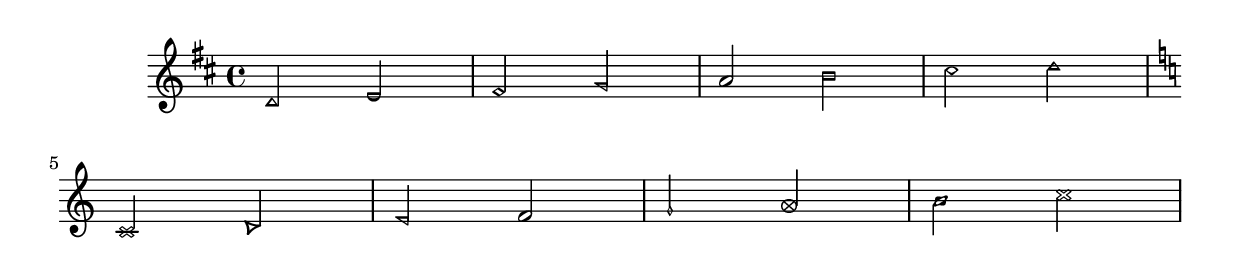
%% DO NOT EDIT this file manually; it is automatically
%% generated from LSR http://lsr.dsi.unimi.it
%% Make any changes in LSR itself, or in Documentation/snippets/new/ ,
%% and then run scripts/auxiliar/makelsr.py
%%
%% This file is in the public domain.
\version "2.14.2"

\header {
  lsrtags = "editorial-annotations, pitches"

%% Translation of GIT committish: b482c3e5b56c3841a88d957e0ca12964bd3e64fa
  doctitlees = "Aplicar estilos de cabeza según la nota de la escala"
  texidoces = "
La propiedad @code{shapeNoteStyles} se puede usar para definir varios
estilos de cabezas de nota para cada grado de la escala (según esté
establecido por la armadura o por la propiedad @code{tonic}).  Esta
propiedad requiere un conjunto de símbolos, que pueden ser puramente
arbitrarios (se permiten expresiones geométricas como @code{triangle},
triángulo, @code{cross}, aspas, y @code{xcircle}, círculo con aspas) o
basados en una antigua tradición americana de grabado (ciertos nombres
de nota latinos trambién se permiten).

Dicho esto, para imitar antiguos cancioneros americanos, existen varios
estilos predefinidos de cabezas de nota disponibles a través de
instrucciones de abreviatura como @code{\\aikenHeads} o
@code{\\sacredHarpHeads}.

Este ejemplo muestra distintas formas de obtener cabezas de notas con forma,
y muestra la capacidad de transportar una melodía sin perder la
correspondencia entre las funciones armónicas y los estilos de cabezas de
nota.

"


%% Translation of GIT committish: bbf8fd2b5a3ebf20a1fdc91613dc49045a53a270
  texidocit = "
La proprietà @code{shapeNoteStyles} può essere usata per definire vari
stili di teste di nota per ogni grado della scala (definita dall'armatura
di chiave o dalla proprietà @code{tonic}). Questa proprietà richiede un
insieme di simboli, che può essere puramente arbitrario (sono permesse
espressioni geometriche come @code{triangle}, @code{cross} e @code{xcircle})
o basato sull'antica tradizione tipografica americana (sono consentiti
anche alcuni nomi di nota latini).

Detto questo, per imitare gli antichi canzionieri americani, ci sono vari
stili predefiniti disponibili attraverso dei comodi comandi come
@code{\\aikenHeads} o @code{\\sacredHarpHeads}.

Questo esempio mostra modi diversi di ottenere teste di nota di varie
forme e illustra la possibilità di trasporre una melodia senza
perdere la corrispondenza tra le funzioni armoniche e gli stili delle
teste.

"
  doctitleit = "Applicazione degli stili delle teste di nota in base al grado della scala"

%% Translation of GIT committish: 0a868be38a775ecb1ef935b079000cebbc64de40
  doctitlede = "Notenkopfstile basierend auf der Tonleiterstufe erstellen"
  texidocde = "
Die @code{shapeNoteStyles}-(NotenFormenStile)-Eigenschaft kann benutzt
werden, um verschiedene Notenstile für jeden Schritt der Tonleiter
zu definieren (vorgegeben von der Tonart oder der @qq{tonic}
(Tonika)-Eigenschaft.  Diese Eigenschaft braucht eine Anzahl von Symbolen,
welche beliebig sein können (geometrische Ausdrücke wie @code{triangle}
(Dreieck), @code{cross} (Kreuz) und @code{xcircle} (X-Kreis) sind erlaubt)
oder basierend auf einer alten amerikanischen Notensatztradition (einige
lateinische Notenbezeichnungen sind auch erlaubt).

Um alte amerikanische Liederbücher zu imitieren, gibt es einige
vordefinierte Notenstile wie etwa @code{\\aikenHeads} (im Stil von Aiken)
oder @code{\\sacredHarpHeads} (im Stil der Sacred Harp-Tradition).

Dieses Beispiel zeigt, wie man unterschiedlich geformte Noten erhält und
eine Melodie transponieren kann, ohne dass das Verhältnis zwischen den
harmonischen Funktionen und dem Notenstil verloren geht.

"

%% Translation of GIT committish: 3b125956b08d27ef39cd48bfa3a2f1e1bb2ae8b4
  texidocfr = "
La propriété @code{shapeNoteStyles} permet d'affecter un profil
particulier à chaque degré de la gamme -- à partir de l'armure ou
de la propriété @code{tonic}.  Ses valeurs sont constituées d'une liste
de symboles, qu'il s'agisse de formes géométriques (@code{triangle},
@code{cross}, ou @code{xcircle}) ou basés sur la tradition des graveurs
américains (avec quelques noms de note latins).

LilyPond dispose de deux raccourcis, @code{\\aikenHeads} et
@code{\\sacredHarpHeads}, permettant de reproduire d'anciens recueils de
chansons américaines.

L'exemple suivant montre plusieurs manières de profiler les têtes de
note, ainsi que la capacité de transposer tout en respectant la fonction
harmonique de chaque note dans la gamme.

"
  doctitlefr = "Profilage des notes selon leur degré dans la gamme"

  texidoc = "
The @code{shapeNoteStyles} property can be used to define various note
head styles for each step of the scale (as set by the key signature or
the @code{tonic} property). This property requires a set of symbols,
which can be purely arbitrary (geometrical expressions such as
@code{triangle}, @code{cross}, and @code{xcircle} are allowed) or based
on old American engraving tradition (some latin note names are also
allowed).

That said, to imitate old American song books, there are several
predefined note head styles available through shortcut commands such as
@code{\\aikenHeads} or @code{\\sacredHarpHeads}.

This example shows different ways to obtain shape note heads, and
demonstrates the ability to transpose a melody without losing the
correspondence between harmonic functions and note head styles.

"
  doctitle = "Applying note head styles depending on the step of the scale"
} % begin verbatim


fragment = {
  \key c \major
  c2 d
  e2 f
  g2 a
  b2 c
}

\new Staff {
  \transpose c d
  \relative c' {
    \set shapeNoteStyles = #'#(do re mi fa
                               #f la ti)
    \fragment
  }

  \break

  \relative c' {
    \set shapeNoteStyles = #'#(cross triangle fa #f
                               mensural xcircle diamond)
    \fragment
  }
}

